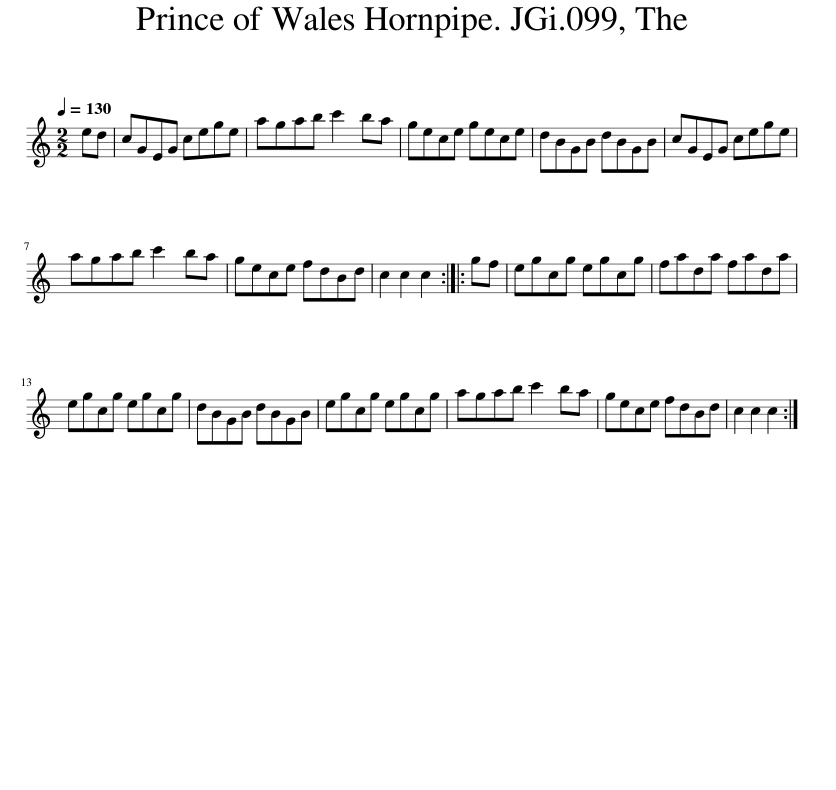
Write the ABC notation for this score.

X:1
L:1/8
Q:1/4=130
M:2/2
I:linebreak $
K:C
V:1 treble
V:1
 ed | cGEG cege | agab c'2 ba | gece gece | dBGB dBGB | %5
 cGEG cege |$ agab c'2 ba | gece fdBd | c2 c2 c2 :: gf | %10
 egcg egcg | fada fada |$ egcg egcg | dBGB dBGB | egcg egcg | %15
 agab c'2 ba | gece fdBd | c2 c2 c2 :| %18
